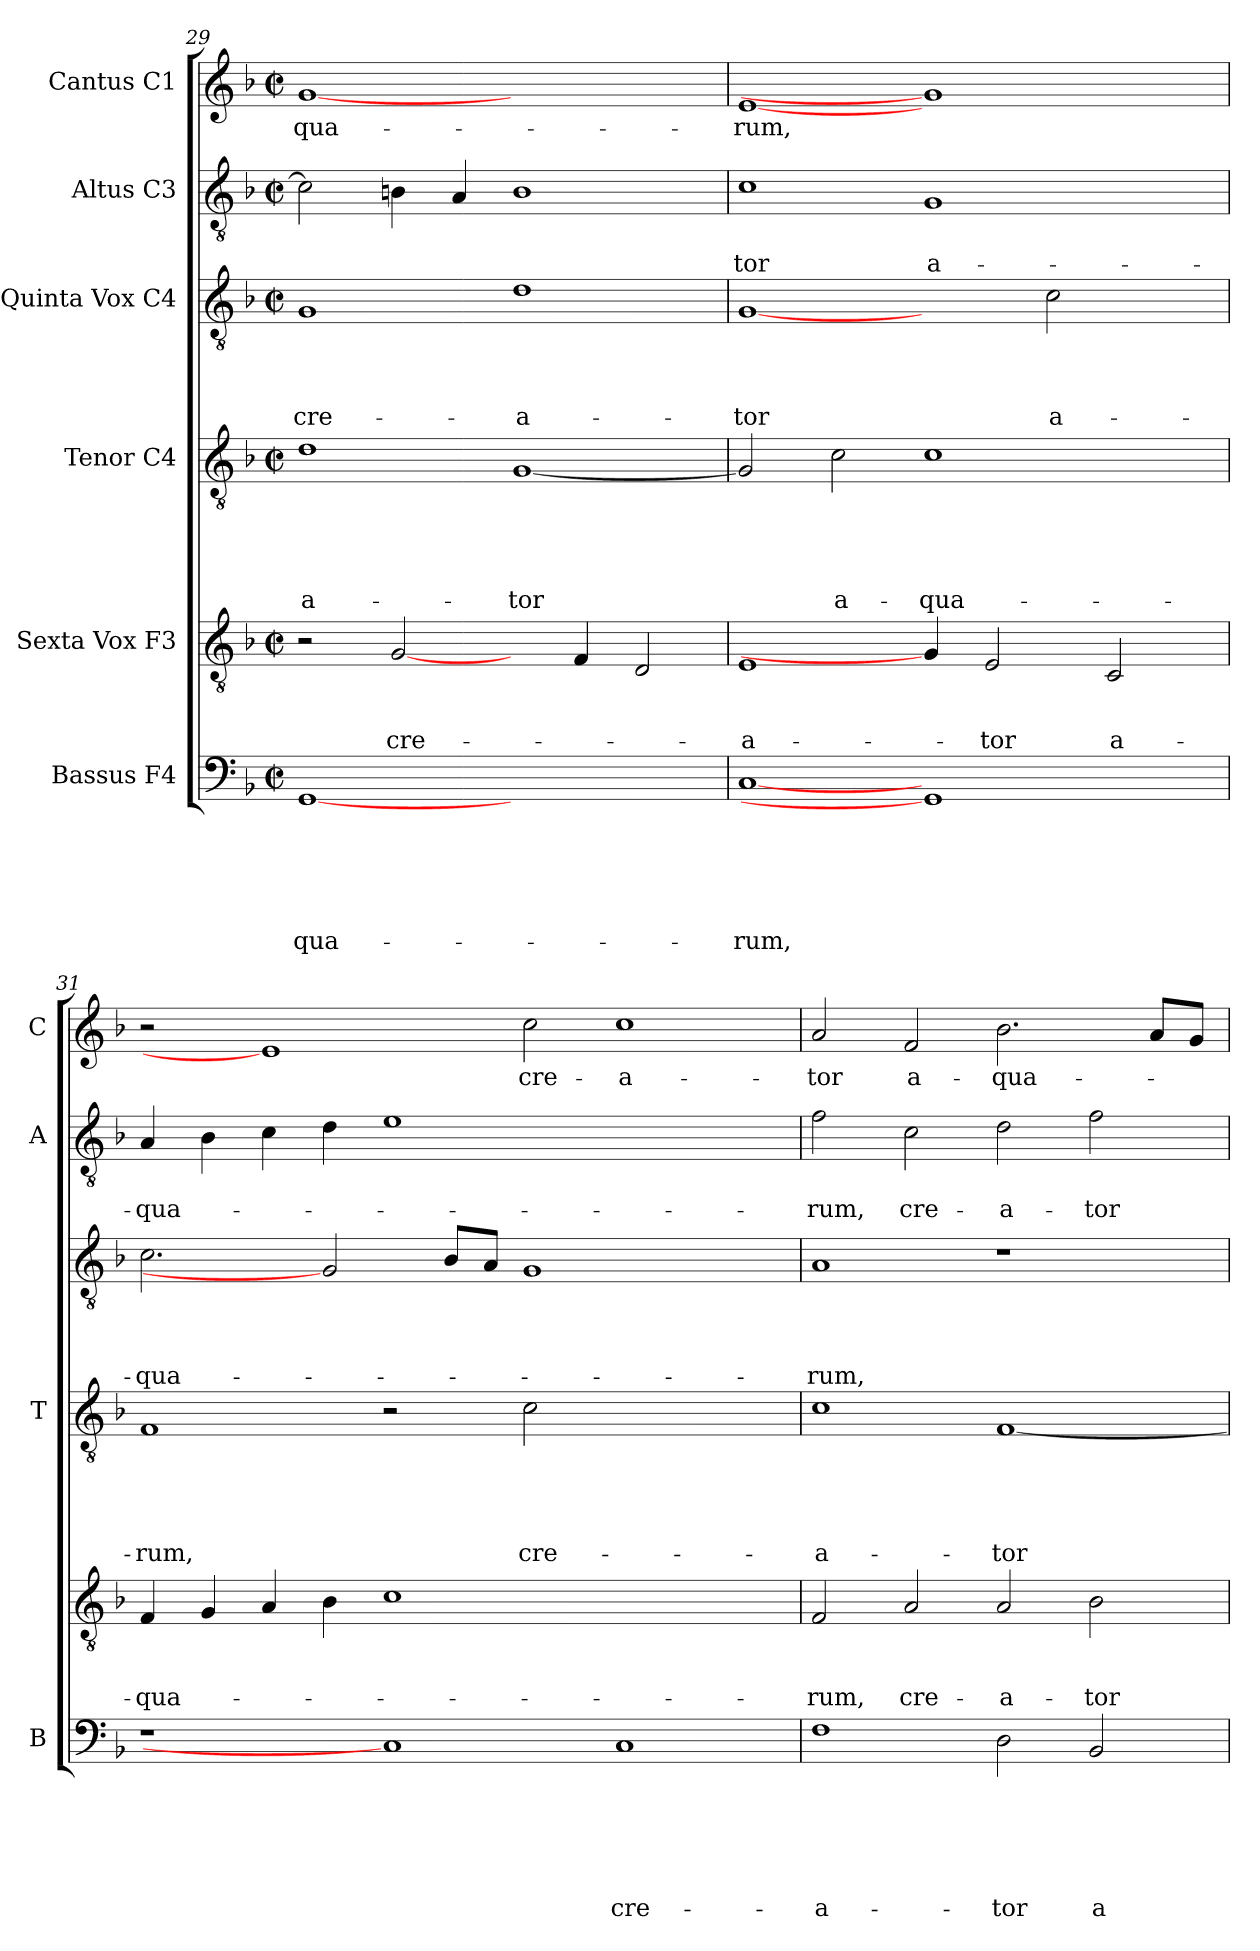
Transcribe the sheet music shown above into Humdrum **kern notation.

**kern	**text	**text	**text	**text	**text	**text	**kern	**text	**text	**text	**kern	**text	**text	**text	**text	**text	**kern	**text	**text	**text	**text	**kern	**text	**text	**kern	**text
*part6	*part6	*part6	*part6	*part6	*part6	*part6	*part5	*part5	*part5	*part5	*part4	*part4	*part4	*part4	*part4	*part4	*part3	*part3	*part3	*part3	*part3	*part2	*part2	*part2	*part1	*part1
*staff6	*staff6	*staff6	*staff6	*staff6	*staff6	*staff6	*staff5	*staff5	*staff5	*staff5	*staff4	*staff4	*staff4	*staff4	*staff4	*staff4	*staff3	*staff3	*staff3	*staff3	*staff3	*staff2	*staff2	*staff2	*staff1	*staff1
*I"Bassus F4	*	*	*	*	*	*	*I"Sexta Vox F3	*	*	*	*I"Tenor C4	*	*	*	*	*	*I"Quinta Vox C4	*	*	*	*	*I"Altus C3	*	*	*I"Cantus C1	*
*I'B	*	*	*	*	*	*	*	*	*	*	*I'T	*	*	*	*	*	*	*	*	*	*	*I'A	*	*	*I'C	*
*clefF4	*	*	*	*	*	*	*clefGv2	*	*	*	*clefGv2	*	*	*	*	*	*clefGv2	*	*	*	*	*clefGv2	*	*	*clefG2	*
*k[b-]	*	*	*	*	*	*	*k[b-]	*	*	*	*k[b-]	*	*	*	*	*	*k[b-]	*	*	*	*	*k[b-]	*	*	*k[b-]	*
*F:	*	*	*	*	*	*	*F:	*	*	*	*F:	*	*	*	*	*	*F:	*	*	*	*	*F:	*	*	*F:	*
*M2/2	*	*	*	*	*	*	*M2/2	*	*	*	*M2/2	*	*	*	*	*	*M2/2	*	*	*	*	*M2/2	*	*	*M2/2	*
*met(c|)	*	*	*	*	*	*	*met(c|)	*	*	*	*met(c|)	*	*	*	*	*	*met(c|)	*	*	*	*	*met(c|)	*	*	*met(c|)	*
=29	=29	=29	=29	=29	=29	=29	=29	=29	=29	=29	=29	=29	=29	=29	=29	=29	=29	=29	=29	=29	=29	=29	=29	=29	=29	=29
!	!	!	!	!	!	!LO:LY:b	!	!	!	!	!	!	!	!	!	!LO:LY:b	!	!	!	!	!LO:LY:b	!	!	!	!	!LO:LY:b
[1GG	.	.	.	.	.	-qua-	2r	.	.	.	1d	.	.	.	.	-a-	1G	.	.	.	cre-	2c\]	.	.	[1g	-qua-
!	!	!	!	!	!	!	!	!	!	!LO:LY:b	!	!	!	!	!	!	!	!	!	!	!	!	!	!	!	!
.	.	.	.	.	.	.	[2G/	.	.	cre-	.	.	.	.	.	.	.	.	.	.	.	4Bn\	.	.	.	.
.	.	.	.	.	.	.	.	.	.	.	.	.	.	.	.	.	.	.	.	.	.	4A/	.	.	.	.
!	!	!	!	!	!	!	!	!	!	!	!	!	!	!	!	!LO:LY:b	!	!	!	!	!LO:LY:b	!	!	!	!	!
1ryy	.	.	.	.	.	.	4ryy	.	.	.	[1G	.	.	.	.	-tor	1d	.	.	.	-a-	1B	.	.	1ryy	.
.	.	.	.	.	.	.	4F/	.	.	.	.	.	.	.	.	.	.	.	.	.	.	.	.	.	.	.
.	.	.	.	.	.	.	2D/	.	.	.	.	.	.	.	.	.	.	.	.	.	.	.	.	.	.	.
=30	=30	=30	=30	=30	=30	=30	=30	=30	=30	=30	=30	=30	=30	=30	=30	=30	=30	=30	=30	=30	=30	=30	=30	=30	=30	=30
!	!	!	!	!	!	!LO:LY:b	!	!	!	!LO:LY:b	!	!	!	!	!	!	!	!	!	!	!LO:LY:b	!	!	!LO:LY:b	!	!LO:LY:b
[1C	.	.	.	.	.	-rum,	1E	.	.	-a-	2G/]	.	.	.	.	.	[1G	.	.	.	-tor	1c	.	-tor	[1e	-rum,
!	!	!	!	!	!	!	!	!	!	!	!	!	!	!	!	!LO:LY:b	!	!	!	!	!	!	!	!	!	!
.	.	.	.	.	.	.	.	.	.	.	2c\	.	.	.	.	a-	.	.	.	.	.	.	.	.	.	.
!	!	!	!	!	!	!	!	!	!	!	!	!	!	!	!	!LO:LY:b	!	!	!	!	!	!	!	!LO:LY:b	!	!
1GG]	.	.	.	.	.	.	4G/]	.	.	.	1c	.	.	.	.	-qua-	2ryy	.	.	.	.	1G	.	a-	1g]	.
!	!	!	!	!	!	!	!	!	!	!LO:LY:b	!	!	!	!	!	!	!	!	!	!	!	!	!	!	!	!
.	.	.	.	.	.	.	2E/	.	.	-tor	.	.	.	.	.	.	.	.	.	.	.	.	.	.	.	.
!	!	!	!	!	!	!	!	!	!	!	!	!	!	!	!	!	!	!	!	!	!LO:LY:b	!	!	!	!	!
.	.	.	.	.	.	.	.	.	.	.	.	.	.	.	.	.	2c\	.	.	.	a-	.	.	.	.	.
!	!	!	!	!	!	!	!	!	!	!LO:LY:b	!	!	!	!	!	!	!	!	!	!	!	!	!	!	!	!
.	.	.	.	.	.	.	2C/	.	.	a-	.	.	.	.	.	.	.	.	.	.	.	.	.	.	.	.
4ryy	.	.	.	.	.	.	.	.	.	.	4ryy	.	.	.	.	.	4ryy	.	.	.	.	4ryy	.	.	4ryy	.
=31	=31	=31	=31	=31	=31	=31	=31	=31	=31	=31	=31	=31	=31	=31	=31	=31	=31	=31	=31	=31	=31	=31	=31	=31	=31	=31
!	!	!	!	!	!	!	!	!	!	!LO:LY:b	!	!	!	!	!	!LO:LY:b	!	!	!	!	!LO:LY:b	!	!	!LO:LY:b	!	!
1r	.	.	.	.	.	.	4F/	.	.	-qua-	1F	.	.	.	.	-rum,	2.c\	.	.	.	-qua-	4A/	.	-qua-	2r	.
.	.	.	.	.	.	.	4G/	.	.	.	.	.	.	.	.	.	.	.	.	.	.	4B-\	.	.	.	.
.	.	.	.	.	.	.	4A/	.	.	.	.	.	.	.	.	.	.	.	.	.	.	4c\	.	.	1e]	.
.	.	.	.	.	.	.	4B-\	.	.	.	.	.	.	.	.	.	2G]	.	.	.	.	4d\	.	.	.	.
1C]	.	.	.	.	.	.	1c	.	.	.	2r	.	.	.	.	.	.	.	.	.	.	1e	.	.	.	.
.	.	.	.	.	.	.	.	.	.	.	.	.	.	.	.	.	8B-/L	.	.	.	.	.	.	.	.	.
.	.	.	.	.	.	.	.	.	.	.	.	.	.	.	.	.	8A/J	.	.	.	.	.	.	.	.	.
!	!	!	!	!	!	!	!	!	!	!	!	!	!	!	!	!LO:LY:b	!	!	!	!	!	!	!	!	!	!LO:LY:b
.	.	.	.	.	.	.	.	.	.	.	2c\	.	.	.	.	cre-	1G	.	.	.	.	.	.	.	2cc\	cre-
!	!	!	!	!	!	!LO:LY:b	!	!	!	!	!	!	!	!	!	!	!	!	!	!	!	!	!	!	!	!LO:LY:b
1C	.	.	.	.	.	cre-	1ryy	.	.	.	1ryy	.	.	.	.	.	.	.	.	.	.	1ryy	.	.	1cc	-a-
.	.	.	.	.	.	.	.	.	.	.	.	.	.	.	.	.	2ryy	.	.	.	.	.	.	.	.	.
=32	=32	=32	=32	=32	=32	=32	=32	=32	=32	=32	=32	=32	=32	=32	=32	=32	=32	=32	=32	=32	=32	=32	=32	=32	=32	=32
!	!	!	!	!	!	!LO:LY:b	!	!	!	!LO:LY:b	!	!	!	!	!	!LO:LY:b	!	!	!	!	!LO:LY:b	!	!	!LO:LY:b	!	!LO:LY:b
1F	.	.	.	.	.	-a-	2F/	.	.	-rum,	1c	.	.	.	.	-a-	1A	.	.	.	-rum,	2f\	.	-rum,	2a/	-tor
!	!	!	!	!	!	!	!	!	!	!LO:LY:b	!	!	!	!	!	!	!	!	!	!	!	!	!	!LO:LY:b	!	!LO:LY:b
.	.	.	.	.	.	.	2A/	.	.	cre-	.	.	.	.	.	.	.	.	.	.	.	2c\	.	cre-	2f/	a-
!	!	!	!	!	!	!LO:LY:b	!	!	!	!LO:LY:b	!	!	!	!	!	!LO:LY:b	!	!	!	!	!	!	!	!LO:LY:b	!	!LO:LY:b
2D\	.	.	.	.	.	-tor	2A/	.	.	-a-	[1F	.	.	.	.	-tor	1r	.	.	.	.	2d\	.	-a-	2.b-\	-qua-
!	!	!	!	!	!	!LO:LY:b	!	!	!	!LO:LY:b	!	!	!	!	!	!	!	!	!	!	!	!	!	!LO:LY:b	!	!
2BB-/	.	.	.	.	.	a-	2B-\	.	.	-tor	.	.	.	.	.	.	.	.	.	.	.	2f\	.	-tor	.	.
.	.	.	.	.	.	.	.	.	.	.	.	.	.	.	.	.	.	.	.	.	.	.	.	.	8a/L	.
.	.	.	.	.	.	.	.	.	.	.	.	.	.	.	.	.	.	.	.	.	.	.	.	.	8g/J	.
=	=	=	=	=	=	=	=	=	=	=	=	=	=	=	=	=	=	=	=	=	=	=	=	=	=	=
*-	*-	*-	*-	*-	*-	*-	*-	*-	*-	*-	*-	*-	*-	*-	*-	*-	*-	*-	*-	*-	*-	*-	*-	*-	*-	*-
